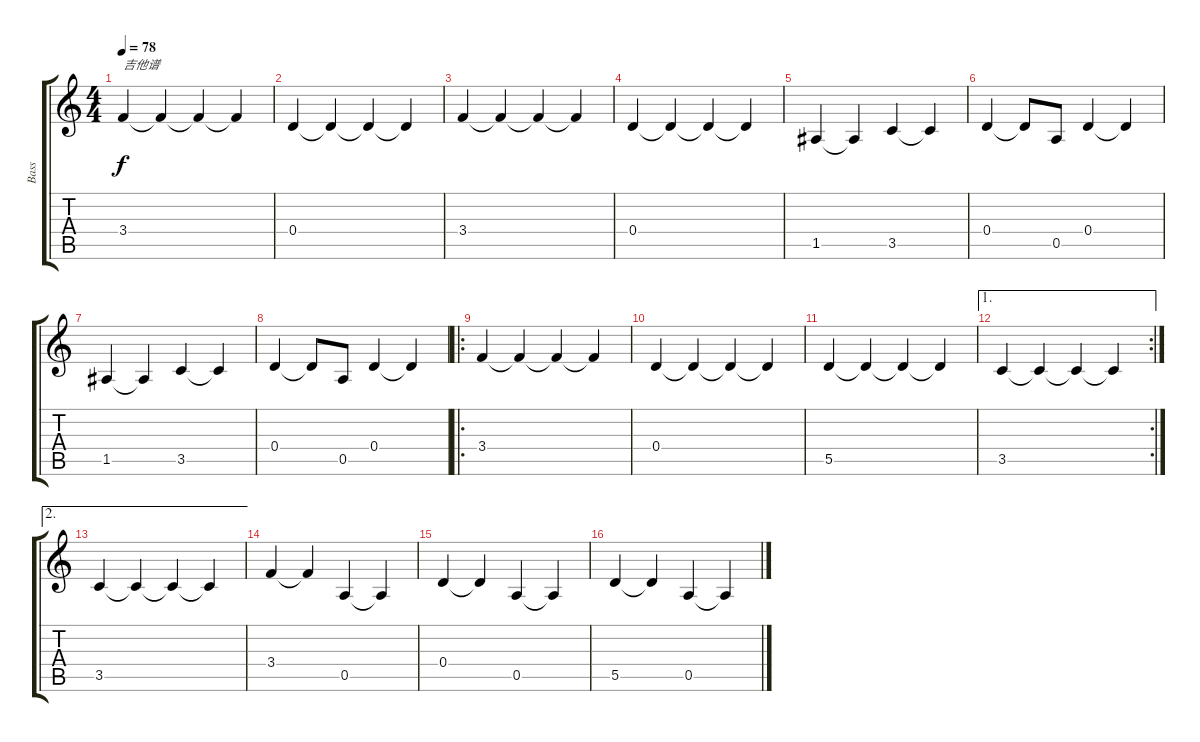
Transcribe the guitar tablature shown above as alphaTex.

\track ("Bass" "Bass") {instrument electricbassfinger}
\staff {score tabs}
\tuning (E4 B3 G3 D3 A2 E2) {hide}
\ts (4 4)
\tempo 78
\clef g2
\ks c
3.4.4{txt "吉他谱" dy f instrument electricbassfinger} 3.4{t}.4 3.4{t}.4 3.4{t}.4 |
0.4.4 0.4{t}.4 0.4{t}.4 0.4{t}.4 |
3.4.4 3.4{t}.4 3.4{t}.4 3.4{t}.4 |
0.4.4 0.4{t}.4 0.4{t}.4 0.4{t}.4 |
1.5.4 1.5{t}.4 3.5.4 3.5{t}.4 |
0.4.4 0.4{t}.8 0.5.8 0.4.4 0.4{t}.4 |
1.5.4 1.5{t}.4 3.5.4 3.5{t}.4 |
0.4.4 0.4{t}.8 0.5.8 0.4.4 0.4{t}.4 |
\ro
3.4.4 3.4{t}.4 3.4{t}.4 3.4{t}.4 |
0.4.4 0.4{t}.4 0.4{t}.4 0.4{t}.4 |
5.5.4 5.5{t}.4 5.5{t}.4 5.5{t}.4 |
\ae 1
\rc 2
3.5.4 3.5{t}.4 3.5{t}.4 3.5{t}.4 |
\ae 2
3.5.4 3.5{t}.4 3.5{t}.4 3.5{t}.4 |
3.4.4 3.4{t}.4 0.5.4 0.5{t}.4 |
0.4.4 0.4{t}.4 0.5.4 0.5{t}.4 |
5.5.4 5.5{t}.4 0.5.4 0.5{t}.4
